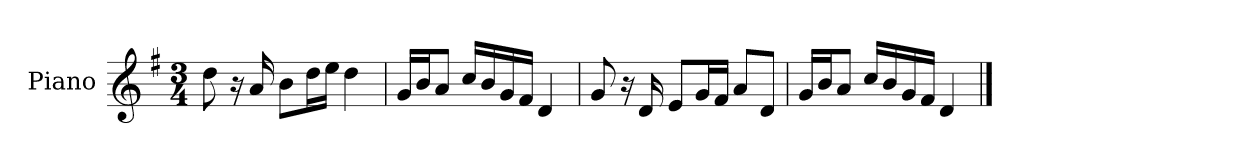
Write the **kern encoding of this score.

**kern
*part1
*staff1
*I"Piano
*I'P-no
*clefG2
*k[f#]
*M3/4
*MM92
=1
8dd\
16r
16a/
8b\L
16dd\L
16ee\JJ
4dd\
=2
16g/LL
16b/J
8a/J
16cc/LL
16b/
16g/
16f#/JJ
4d/
=3
8g/
16r
16d/
8e/L
16g/L
16f#/JJ
8a/L
8d/J
=4
16g/LL
16b/J
8a/J
16cc/LL
16b/
16g/
16f#/JJ
4d/
==
*-
